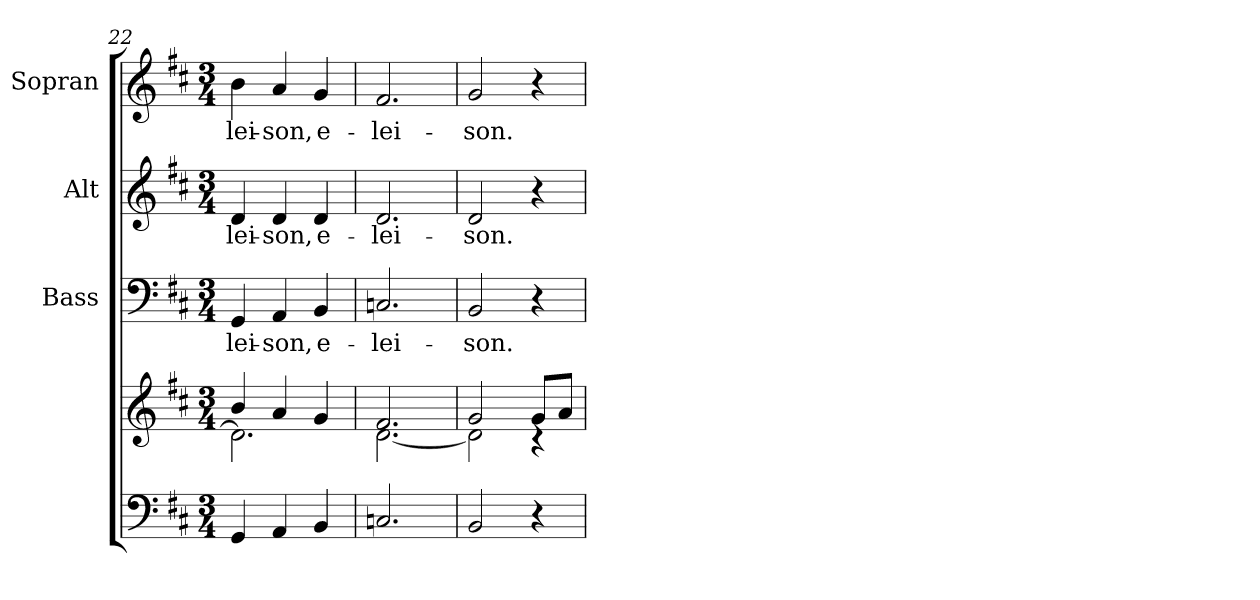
**kern	**kern	**kern	**text	**kern	**text	**kern	**text
*part4	*part4	*part3	*part3	*part2	*part2	*part1	*part1
*staff5	*staff4	*staff3	*staff3	*staff2	*staff2	*staff1	*staff1
*	*	*I"Bass	*	*I"Alt	*	*I"Sopran	*
*	*	*I'B.	*	*I'A.	*	*I'S.	*
!!LO:LB:g=z
*clefF4	*clefG2	*clefF4	*	*clefG2	*	*clefG2	*
*k[f#c#]	*k[f#c#]	*k[f#c#]	*	*k[f#c#]	*	*k[f#c#]	*
*D:	*D:	*D:	*	*D:	*	*D:	*
*M3/4	*M3/4	*M3/4	*	*M3/4	*	*M3/4	*
=22	=22	=22	=22	=22	=22	=22	=22
*	*^	*	*	*	*	*	*
!	!	!	!	!LO:LY:b	!	!LO:LY:b	!	!LO:LY:b
4GG/	4b/	2.d\]	4GG/	-lei-	4d/	-lei-	4b\	-lei-
!	!	!	!	!LO:LY:b	!	!LO:LY:b	!	!LO:LY:b
4AA/	4a/	.	4AA/	-son,	4d/	-son,	4a/	-son,
!	!	!	!	!LO:LY:b	!	!LO:LY:b	!	!LO:LY:b
4BB/	4g/	.	4BB/	e-	4d/	e-	4g/	e-
=23	=23	=23	=23	=23	=23	=23	=23	=23
!	!	!	!	!LO:LY:b	!	!LO:LY:b	!	!LO:LY:b
2.Cn/	2.f#/	[<2.d\	2.Cn/	-lei-	2.d/	-lei-	2.f#/	-lei-
=24	=24	=24	=24	=24	=24	=24	=24	=24
!	!	!	!	!LO:LY:b	!	!LO:LY:b	!	!LO:LY:b
2BB/	2g/	2d\]	2BB/	-son.	2d/	-son.	2g/	-son.
4r	8g/L	4rB	4r	.	4r	.	4r	.
.	8a/J	.	.	.	.	.	.	.
*	*v	*v	*	*	*	*	*	*
=	=	=	=	=	=	=	=
*-	*-	*-	*-	*-	*-	*-	*-
